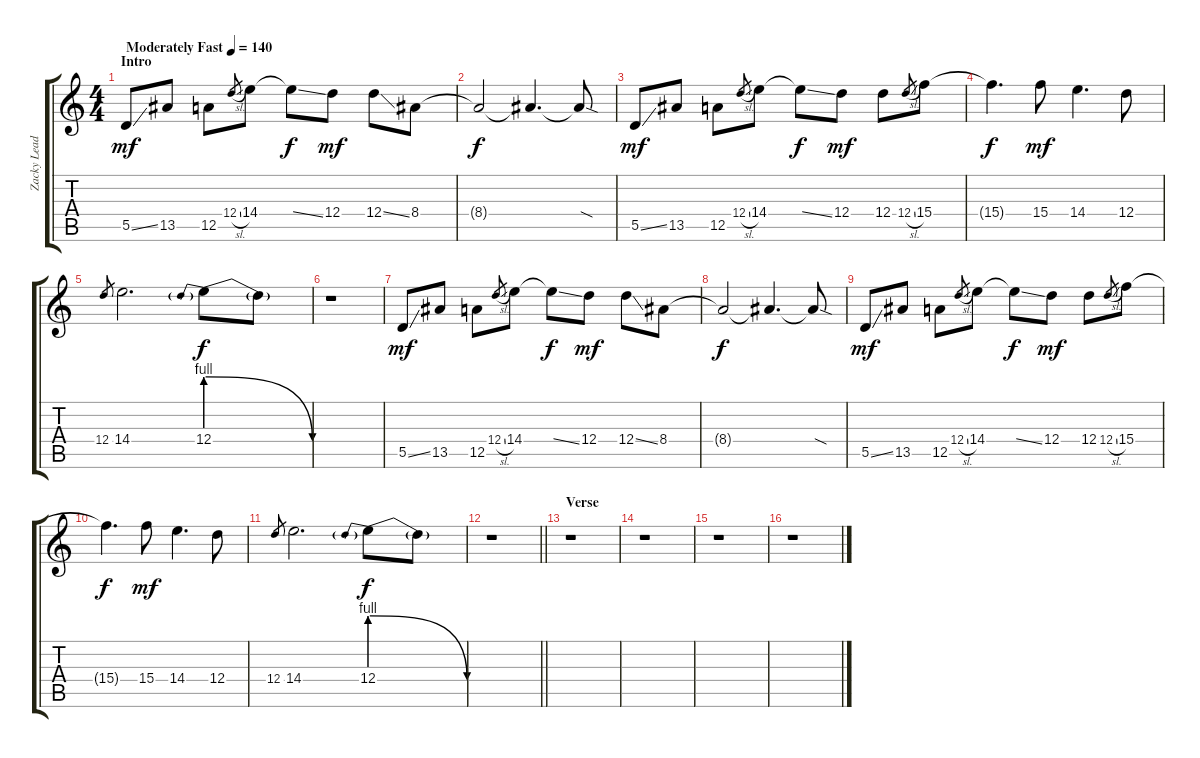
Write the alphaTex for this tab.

\track ("Zacky Lead" "Zacky Lead") {instrument overdrivenguitar}
\staff {score tabs}
\tuning (E4 B3 G3 D3 A2 D2) {hide}
\ts (4 4)
\section ("" "Intro")
\tempo (140 "Moderately Fast")
\clef g2
\ks c
5.5{ss}.8{dy mf instrument overdrivenguitar} 13.5.8 12.5.8 12.4{sl}.8{gr} 14.4.8 14.4{ss t}.8{dy f} 12.4.8{dy mf} 12.4{ss}.8 8.4.8 |
8.4{t}.2{dy f} 8.4{t}.4{d} 8.4{sod t}.8 |
5.5{ss}.8{dy mf} 13.5.8 12.5.8 12.4{sl}.8{gr} 14.4.8 14.4{ss t}.8{dy f} 12.4.8{dy mf} 12.4.8 12.4{sl}.8{gr} 15.4.8 |
15.4{t}.4{d dy f} 15.4.8{dy mf} 14.4.4{d} 12.4.8 |
12.4.8{gr} 14.4.2{d} 12.4{be (prebendrelease 0 4 60 0)}.8{dy f} 12.4{t}.8 |
r.1 |
5.5{ss}.8{dy mf} 13.5.8 12.5.8 12.4{sl}.8{gr} 14.4.8 14.4{ss t}.8{dy f} 12.4.8{dy mf} 12.4{ss}.8 8.4.8 |
8.4{t}.2{dy f} 8.4{t}.4{d} 8.4{sod t}.8 |
5.5{ss}.8{dy mf} 13.5.8 12.5.8 12.4{sl}.8{gr} 14.4.8 14.4{ss t}.8{dy f} 12.4.8{dy mf} 12.4.8 12.4{sl}.8{gr} 15.4.8 |
15.4{t}.4{d dy f} 15.4.8{dy mf} 14.4.4{d} 12.4.8 |
12.4.8{gr} 14.4.2{d} 12.4{be (prebendrelease 0 4 60 0)}.8{dy f} 12.4{t}.8 |
\barLineRight lightlight
r.1 |
\section ("" "Verse")
r.1 |
r.1 |
r.1 |
r.1
